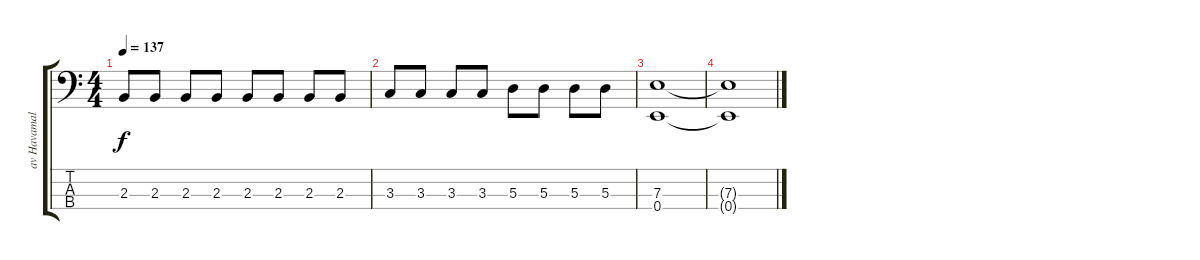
\track ("av Havamal-Tobbe" "av Havamal") {instrument electricbasspick}
\staff {score tabs}
\tuning (G2 D2 A1 E1) {hide}
\ts (4 4)
\tempo 137
\clef f4
\ks c
2.3.8{dy f} 2.3.8 2.3.8 2.3.8 2.3.8 2.3.8 2.3.8 2.3.8 |
3.3.8 3.3.8 3.3.8 3.3.8 5.3.8 5.3.8 5.3.8 5.3.8 |
(7.3 0.4).1 |
(7.3{t} 0.4{t}).1
